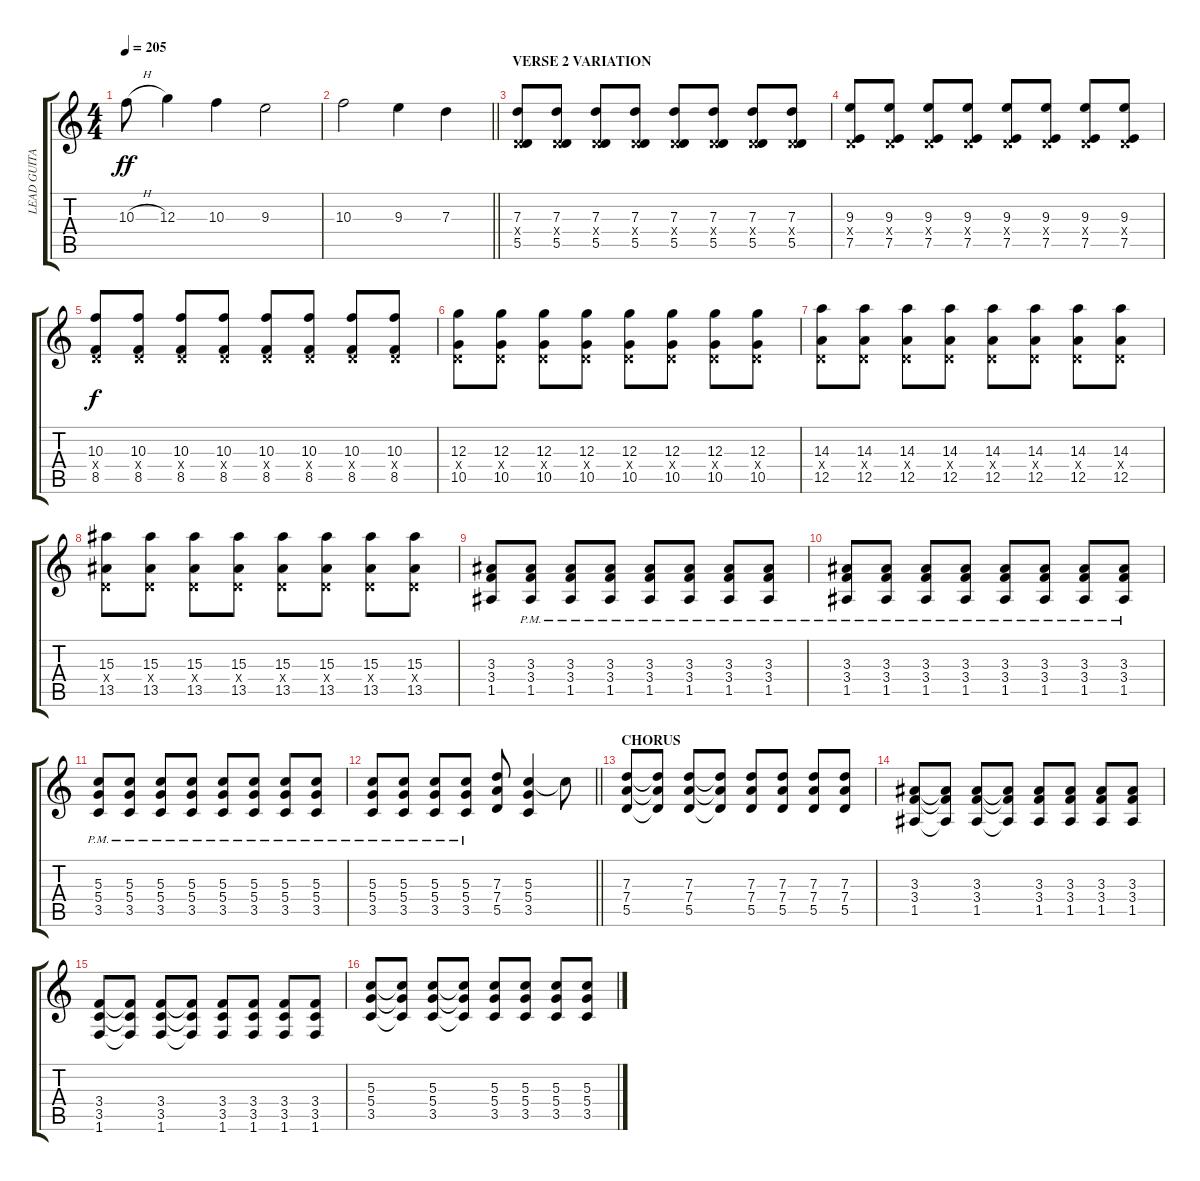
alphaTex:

\track ("LEAD GUITAR" "LEAD GUITA") {instrument overdrivenguitar}
\staff {score tabs}
\tuning (E4 B3 G3 D3 A2 E2) {hide}
\ts (4 4)
\tempo 205
\clef g2
\ks c
10.3{h}.8{dy ff} 12.3.4 10.3.4 9.3.2 |
\barLineRight lightlight
10.3.2 9.3.4 7.3.4 |
\section ("" "VERSE 2 VARIATION")
(7.3 0.4{x} 5.5).8 (7.3 0.4{x} 5.5).8 (7.3 0.4{x} 5.5).8 (7.3 0.4{x} 5.5).8 (7.3 0.4{x} 5.5).8 (7.3 0.4{x} 5.5).8 (7.3 0.4{x} 5.5).8 (7.3 0.4{x} 5.5).8 |
(9.3 0.4{x} 7.5).8 (9.3 0.4{x} 7.5).8 (9.3 0.4{x} 7.5).8 (9.3 0.4{x} 7.5).8 (9.3 0.4{x} 7.5).8 (9.3 0.4{x} 7.5).8 (9.3 0.4{x} 7.5).8 (9.3 0.4{x} 7.5).8 |
(10.3 0.4{x} 8.5).8{dy f} (10.3 0.4{x} 8.5).8 (10.3 0.4{x} 8.5).8 (10.3 0.4{x} 8.5).8 (10.3 0.4{x} 8.5).8 (10.3 0.4{x} 8.5).8 (10.3 0.4{x} 8.5).8 (10.3 0.4{x} 8.5).8 |
(12.3 0.4{x} 10.5).8 (12.3 0.4{x} 10.5).8 (12.3 0.4{x} 10.5).8 (12.3 0.4{x} 10.5).8 (12.3 0.4{x} 10.5).8 (12.3 0.4{x} 10.5).8 (12.3 0.4{x} 10.5).8 (12.3 0.4{x} 10.5).8 |
(14.3 0.4{x} 12.5).8 (14.3 0.4{x} 12.5).8 (14.3 0.4{x} 12.5).8 (14.3 0.4{x} 12.5).8 (14.3 0.4{x} 12.5).8 (14.3 0.4{x} 12.5).8 (14.3 0.4{x} 12.5).8 (14.3 0.4{x} 12.5).8 |
(15.3 0.4{x} 13.5).8 (15.3 0.4{x} 13.5).8 (15.3 0.4{x} 13.5).8 (15.3 0.4{x} 13.5).8 (15.3 0.4{x} 13.5).8 (15.3 0.4{x} 13.5).8 (15.3 0.4{x} 13.5).8 (15.3 0.4{x} 13.5).8 |
(3.3 3.4 1.5).8 (3.3{pm} 3.4{pm} 1.5{pm}).8 (3.3{pm} 3.4{pm} 1.5{pm}).8 (3.3{pm} 3.4{pm} 1.5{pm}).8 (3.3{pm} 3.4{pm} 1.5{pm}).8 (3.3{pm} 3.4{pm} 1.5{pm}).8 (3.3{pm} 3.4{pm} 1.5{pm}).8 (3.3{pm} 3.4{pm} 1.5{pm}).8 |
(3.3{pm} 3.4{pm} 1.5{pm}).8 (3.3{pm} 3.4{pm} 1.5{pm}).8 (3.3{pm} 3.4{pm} 1.5{pm}).8 (3.3{pm} 3.4{pm} 1.5{pm}).8 (3.3{pm} 3.4{pm} 1.5{pm}).8 (3.3{pm} 3.4{pm} 1.5{pm}).8 (3.3{pm} 3.4{pm} 1.5{pm}).8 (3.3{pm} 3.4{pm} 1.5{pm}).8 |
(5.3{pm} 5.4{pm} 3.5{pm}).8 (5.3{pm} 5.4{pm} 3.5{pm}).8 (5.3{pm} 5.4{pm} 3.5{pm}).8 (5.3{pm} 5.4{pm} 3.5{pm}).8 (5.3{pm} 5.4{pm} 3.5{pm}).8 (5.3{pm} 5.4{pm} 3.5{pm}).8 (5.3{pm} 5.4{pm} 3.5{pm}).8 (5.3{pm} 5.4{pm} 3.5{pm}).8 |
\barLineRight lightlight
(5.3{pm} 5.4{pm} 3.5{pm}).8 (5.3{pm} 5.4{pm} 3.5{pm}).8 (5.3{pm} 5.4{pm} 3.5{pm}).8 (5.3{pm} 5.4{pm} 3.5{pm}).8 (7.3 7.4 5.5).8 (5.3 5.4 3.5).4 5.3{t}.8 |
\section ("" "CHORUS")
(7.3 7.4 5.5).8 (7.3{t} 7.4{t} 5.5{t}).8 (7.3 7.4 5.5).8 (7.3{t} 7.4{t} 5.5{t}).8 (7.3 7.4 5.5).8 (7.3 7.4 5.5).8 (7.3 7.4 5.5).8 (7.3 7.4 5.5).8 |
(3.3 3.4 1.5).8 (3.3{t} 3.4{t} 1.5{t}).8 (3.3 3.4 1.5).8 (3.3{t} 3.4{t} 1.5{t}).8 (3.3 3.4 1.5).8 (3.3 3.4 1.5).8 (3.3 3.4 1.5).8 (3.3 3.4 1.5).8 |
(3.4 3.5 1.6).8 (3.4{t} 3.5{t} 1.6{t}).8 (3.4 3.5 1.6).8 (3.4{t} 3.5{t} 1.6{t}).8 (3.4 3.5 1.6).8 (3.4 3.5 1.6).8 (3.4 3.5 1.6).8 (3.4 3.5 1.6).8 |
(5.3 5.4 3.5).8 (5.3{t} 5.4{t} 3.5{t}).8 (5.3 5.4 3.5).8 (5.3{t} 5.4{t} 3.5{t}).8 (5.3 5.4 3.5).8 (5.3 5.4 3.5).8 (5.3 5.4 3.5).8 (5.3 5.4 3.5).8
